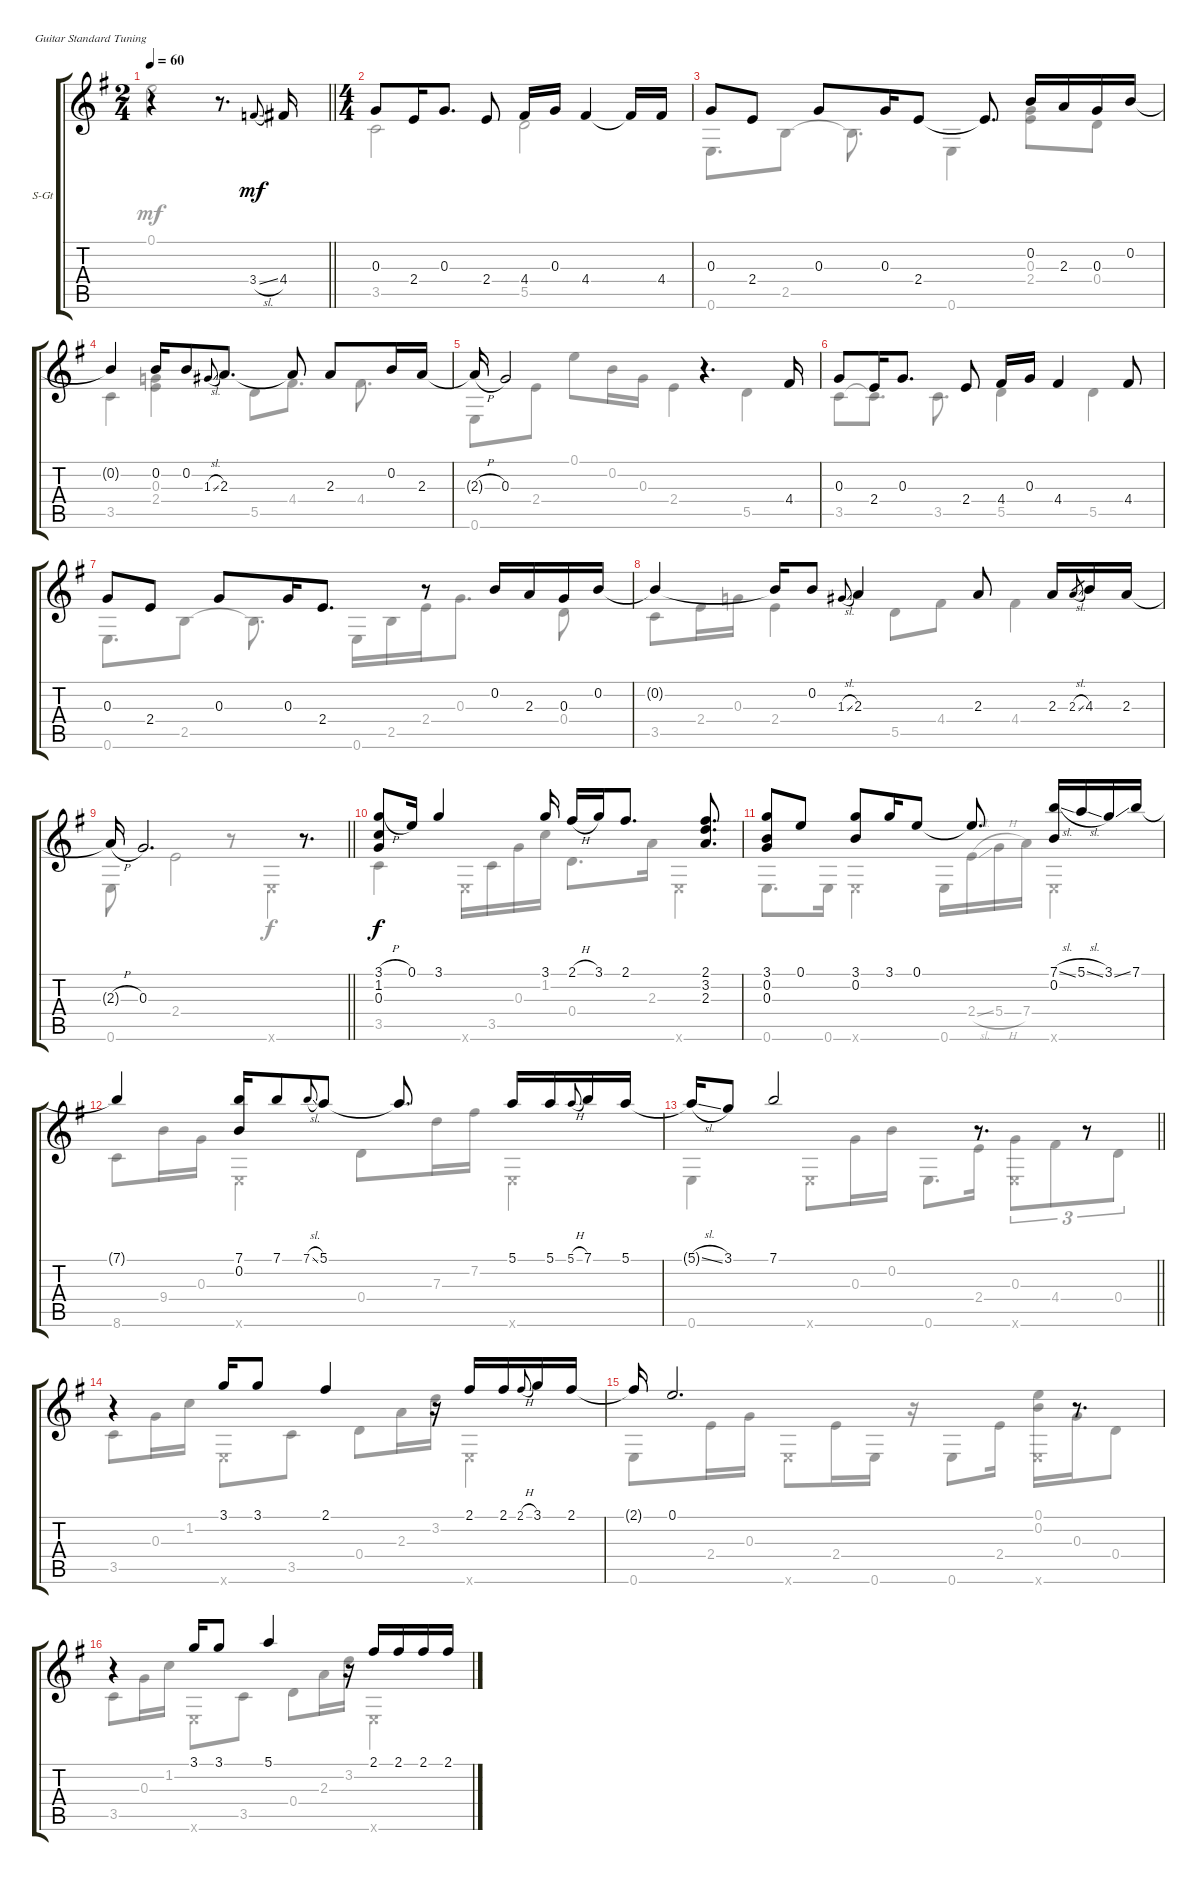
\defaultSystemsLayout 4
\bracketExtendMode groupsimilarinstruments
\firstSystemTrackNameOrientation horizontal
\otherSystemsTrackNameOrientation horizontal
\track ("Steel Guitar" "S-Gt") {instrument acousticguitarsteel}
\staff {score tabs}
\tuning (E4 B3 G3 D3 A2 E2)
\voice
\ts (2 4)
\tempo 60
\clef g2
\scale
0.434625
\barLineRight lightlight
\ks g
r.4{dy f} r.8{d} 3.4{sl}.8{gr onbeat dy mf} 4.4.16 |
\ts (4 4)
\scale
0.509934 0.3.8 2.4.16 0.3.8{d} 2.4.8 4.4.16 0.3.16 4.4.4 4.4{t}.16 4.4.16 |
\scale
0.490066 0.3.8 2.4.8 0.3.8 0.3.16 2.4.8 2.4{t}.8{d} 0.2.16 2.3.16 0.3.16 0.2.16 |
\scale
0.553993 0.2{t}.4 0.2.16 0.2.8 1.3{sl}.8{gr onbeat} 2.3.8{d} 2.3{t}.8 2.3.8 0.2.16 2.3.16 |
\scale
0.446066 2.3{h t}.16 0.3.2 r.4{d} 4.4.16 |
\scale
0.527444 0.3.8 2.4.16 0.3.8{d} 2.4.8 4.4.16 0.3.16 4.4.4 4.4.8 |
\scale
0.472525 0.3.8 2.4.8 0.3.8 0.3.16 2.4.8{d} r.8 0.2.16 2.3.16 0.3.16 0.2.16 |
\scale
0.638479 0.2{t}.4 0.2{t}.16 0.2.8 1.3{sl}.8{gr onbeat} 2.3.4 2.3.8 2.3.16 2.3{sl}.8{gr} 4.3.16 2.3.16 |
\scale
0.361656
\barLineRight lightlight
2.3{h t}.16 0.3.2{d} r.8{d} |
\scale
0.551484 (3.1{h} 1.2 0.3).8{dy f} 0.1.16 3.1.4 3.1.16 2.1{h}.16 3.1.16 2.1.8{d} (2.1 3.2 2.3).8{d} |
\scale
0.448476 (3.1 0.2 0.3).8 0.1.8 (3.1 0.2).8 3.1.16 0.1.8 0.1{t}.8{d} (7.1{sl} 0.2).16 5.1{sl}.16 3.1{ss}.16 7.1.16 |
\scale
0.595016 7.1{t}.4 (7.1 0.2).16 7.1.8 7.1{sl}.8{gr onbeat} 5.1.8 5.1{t}.8{d} 5.1.16 5.1.16 5.1{h}.8{gr onbeat} 7.1.16 5.1.16 |
\scale
0.404983
\barLineRight lightlight
5.1{sl t}.16 3.1.8 7.1.2 r.8{d} r.8 |
\scale
0.624196 r.4 3.1.16 3.1.8 2.1.4 r.16 2.1.16 2.1.16 2.1{h}.8{gr onbeat} 3.1.16 2.1.16 |
\scale
0.375895 2.1{t}.16 0.1.2{d} r.8{d} |
\scale
0.534216 r.4 3.1.16 3.1.8 5.1.4 r.16 2.1.16 2.1.16 2.1.16 2.1.16
\voice
\clef g2
\ottava regular
\simile none
\scale
0.434625
\barLineRight lightlight
\ks g
0.1.2{dy mf} |
\scale
0.509934 3.5.2 5.5.2 |
\scale
0.490066 0.6.8{d} 2.5.8 2.5{t}.8{d} 0.6.4 (0.3 2.4).8 0.4.8 |
\scale
0.553993 3.5.4 (0.3 2.4).4 5.5.8 4.4.8{d} 4.4.8{d} |
\scale
0.446066 0.6.8 2.4.8 0.1.8 0.2.16 0.3.16 2.4.4 5.5.4 |
\scale
0.527444 3.5.8 3.5{t}.8{d} 3.5.8{d} 5.5.4 5.5.4 |
\scale
0.472525 0.6.8{d} 2.5.8 2.5{t}.8{d} 0.6.16 2.5.16 2.4.16 0.3.8{d} 0.4.8 |
\scale
0.638479 3.5.8 2.4.16 0.3.16 2.4.4 5.5.8 4.4.8 4.4.4 |
\scale
0.361656
\barLineRight lightlight
0.6.8 2.4.2 r.8 0.6{x}.4{dy f} |
\scale
0.551484 3.5.4 0.6{x}.16 3.5.16 0.3.16 1.2.16 0.4.8{d} 2.3.16 0.6{x}.4 |
\scale
0.448476 0.6.8{d} 0.6.16 0.6{x}.4 0.6.16 2.4{sl}.16 5.4{h}.16 7.4.16 0.6{x}.4 |
\scale
0.595016 8.6.8 9.4.16 0.3.16 0.6{x}.4 0.4.8 7.3.16 7.2.16 0.6{x}.4 |
\scale
0.404983
\barLineRight lightlight
0.6.4 0.6{x}.8 0.3.16 0.2.16 0.6.8{d} 2.4.16 (0.3 0.6{x}).8{tu (3 2)} 4.4.8{tu (3 2)} 0.4.8{tu (3 2)} |
\scale
0.624196 3.5.8 0.3.16 1.2.16 0.6{x}.8 3.5.8 0.4.8 2.3.16 3.2.16 0.6{x}.4 |
\scale
0.375895 0.6.8 2.4.16 0.3.16 0.6{x}.8 2.4.16 0.6.16 r.16 0.6.8 2.4.16 (0.1 0.2 0.6{x}).16 0.3.16 0.4.8 |
\scale
0.534216 3.5.8 0.3.16 1.2.16 0.6{x}.8 3.5.8 0.4.8 2.3.16 3.2.16 0.6{x}.4
